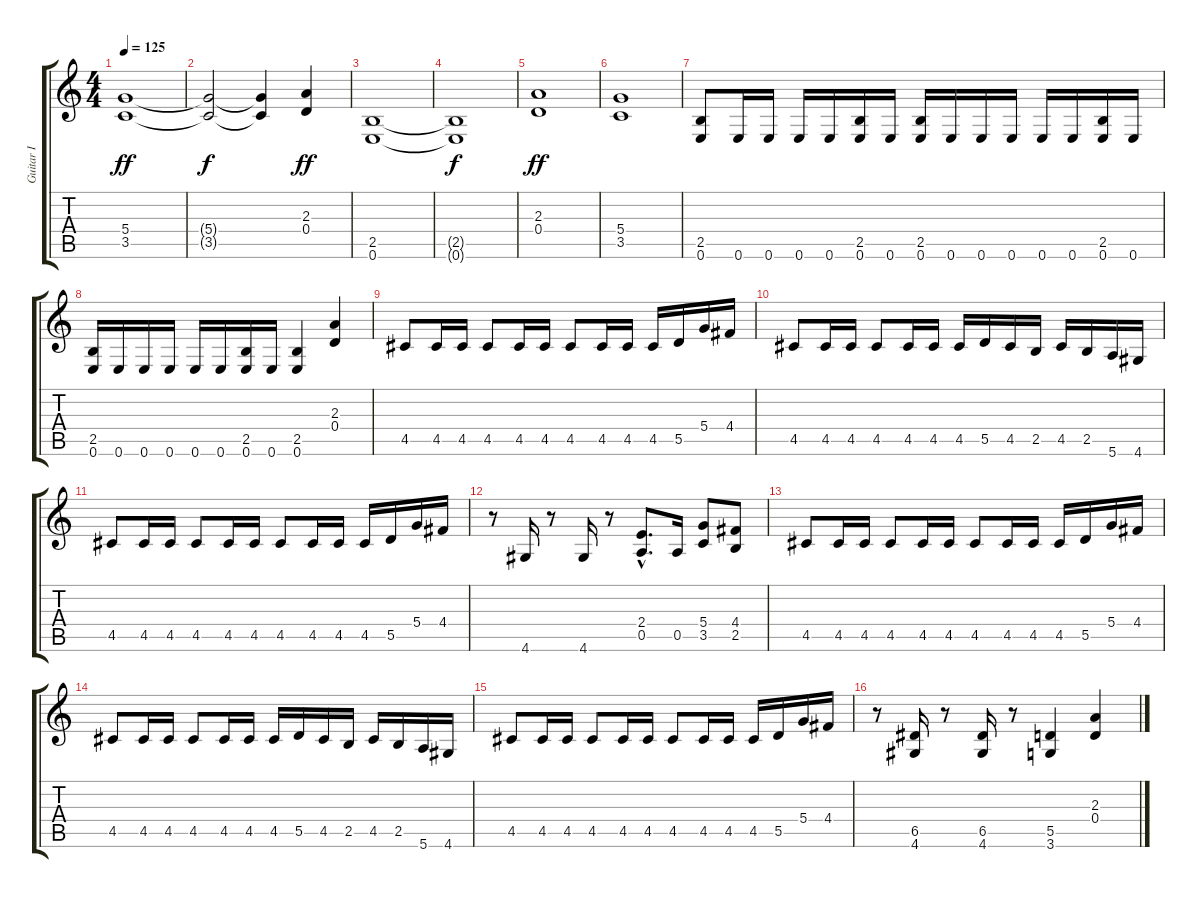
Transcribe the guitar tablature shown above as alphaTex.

\track ("Guitar I" "Guitar I") {instrument distortionguitar}
\staff {score tabs}
\tuning (E4 B3 G3 D3 A2 E2) {hide}
\ts (4 4)
\tempo 125
\clef g2
\ks c
(5.4 3.5).1{dy ff} |
(5.4{t} 3.5{t}).2{dy f} (5.4{t} 3.5{t}).4 (2.3 0.4).4{dy ff} |
(2.5 0.6).1 |
(2.5{t} 0.6{t}).1{dy f} |
(2.3 0.4).1{dy ff} |
(5.4 3.5).1 |
(2.5 0.6).8 0.6.16 0.6.16 0.6.16 0.6.16 (2.5 0.6).16 0.6.16 (2.5 0.6).16 0.6.16 0.6.16 0.6.16 0.6.16 0.6.16 (2.5 0.6).16 0.6.16 |
(2.5 0.6).16 0.6.16 0.6.16 0.6.16 0.6.16 0.6.16 (2.5 0.6).16 0.6.16 (2.5 0.6).4 (2.3 0.4).4 |
4.5.8 4.5.16 4.5.16 4.5.8 4.5.16 4.5.16 4.5.8 4.5.16 4.5.16 4.5.16 5.5.16 5.4.16 4.4.16 |
4.5.8 4.5.16 4.5.16 4.5.8 4.5.16 4.5.16 4.5.16 5.5.16 4.5.16 2.5.16 4.5.16 2.5.16 5.6.16 4.6.16 |
4.5.8 4.5.16 4.5.16 4.5.8 4.5.16 4.5.16 4.5.8 4.5.16 4.5.16 4.5.16 5.5.16 5.4.16 4.4.16 |
r.8 4.6.16 r.8 4.6.16 r.8 (2.4{hac} 0.5{hac}).8{d} 0.5.16 (5.4 3.5).8 (4.4 2.5).8 |
4.5.8 4.5.16 4.5.16 4.5.8 4.5.16 4.5.16 4.5.8 4.5.16 4.5.16 4.5.16 5.5.16 5.4.16 4.4.16 |
4.5.8 4.5.16 4.5.16 4.5.8 4.5.16 4.5.16 4.5.16 5.5.16 4.5.16 2.5.16 4.5.16 2.5.16 5.6.16 4.6.16 |
4.5.8 4.5.16 4.5.16 4.5.8 4.5.16 4.5.16 4.5.8 4.5.16 4.5.16 4.5.16 5.5.16 5.4.16 4.4.16 |
r.8 (6.5 4.6).16 r.8 (6.5 4.6).16 r.8 (5.5 3.6).4 (2.3 0.4).4
